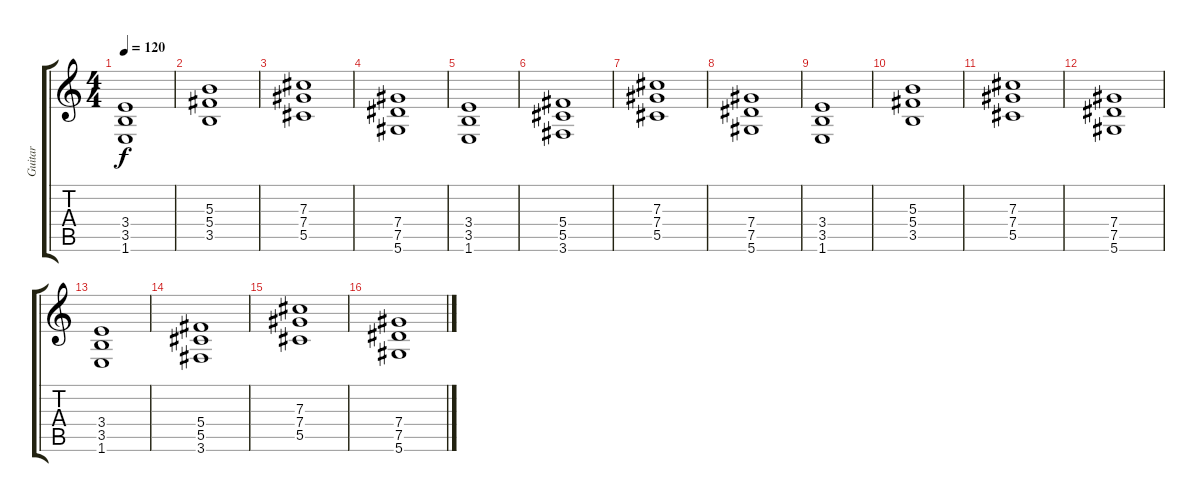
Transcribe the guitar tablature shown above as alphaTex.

\track ("Guitar" "Guitar") {instrument overdrivenguitar}
\staff {score tabs}
\tuning (Eb4 Bb3 Gb3 Db3 Ab2 Eb2) {hide}
\ts (4 4)
\tempo 120
\clef g2
\ks c
(3.4 3.5 1.6).1{dy f} |
(5.3 5.4 3.5).1 |
(7.3 7.4 5.5).1 |
(7.4 7.5 5.6).1 |
(3.4 3.5 1.6).1 |
(5.4 5.5 3.6).1 |
(7.3 7.4 5.5).1{volume 13} |
(7.4 7.5 5.6).1{volume 12} |
(3.4 3.5 1.6).1{volume 11} |
(5.3 5.4 3.5).1 |
(7.3 7.4 5.5).1{volume 10} |
(7.4 7.5 5.6).1{volume 9} |
(3.4 3.5 1.6).1{volume 8} |
(5.4 5.5 3.6).1 |
(7.3 7.4 5.5).1{volume 7} |
(7.4 7.5 5.6).1{volume 6}
